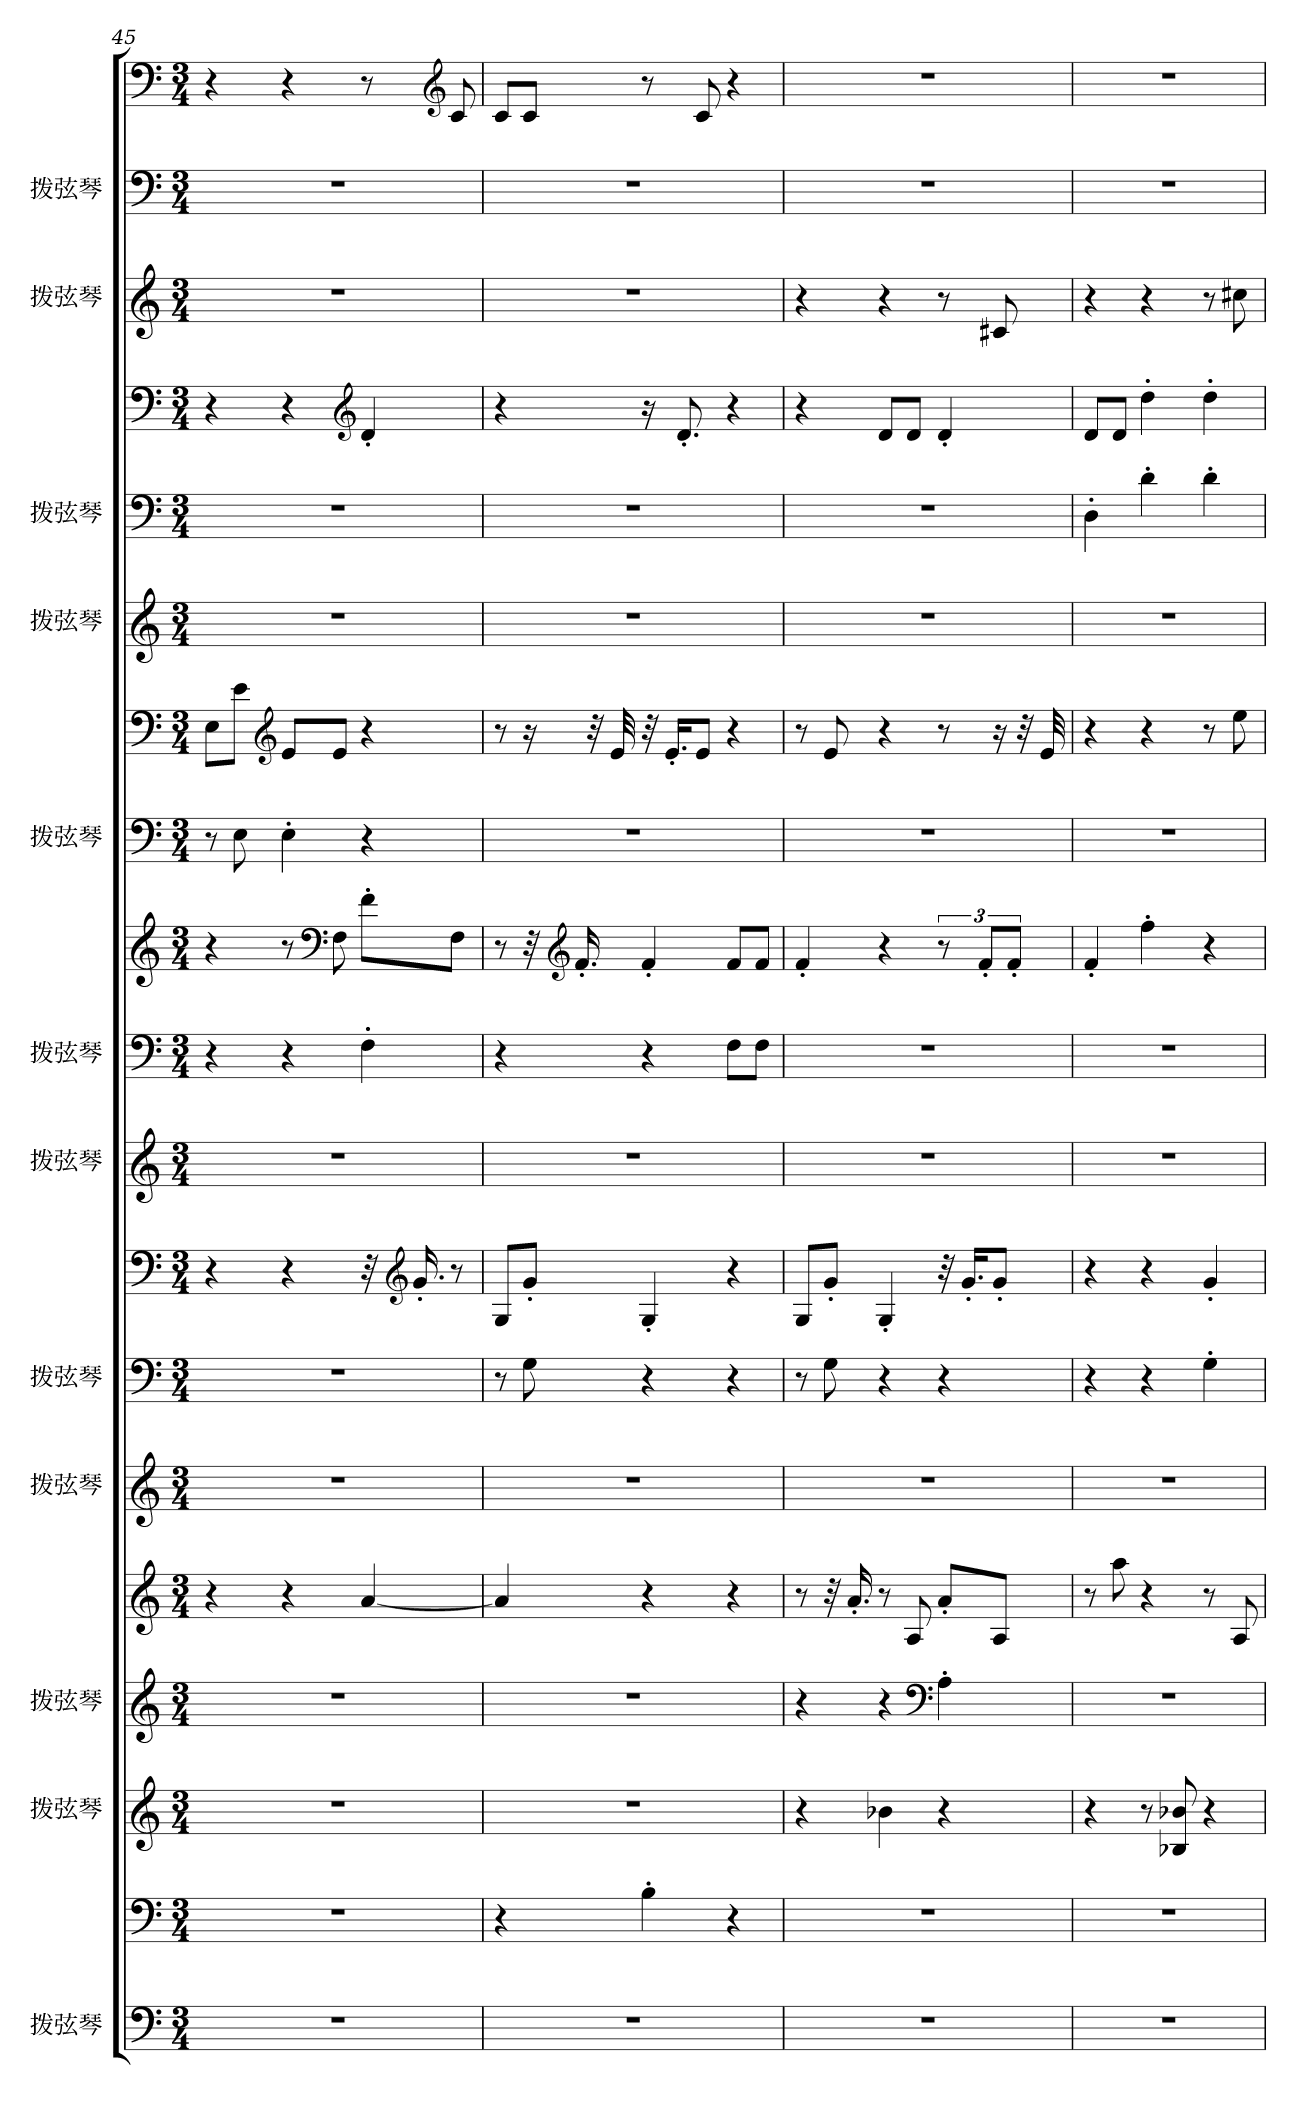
**kern	**kern	**kern	**kern	**kern	**kern	**kern	**kern	**kern	**kern	**kern	**kern	**kern	**kern	**kern	**kern	**kern	**kern	**kern
*part12	*part12	*part11	*part10	*part10	*part9	*part8	*part8	*part7	*part6	*part6	*part5	*part5	*part4	*part3	*part3	*part2	*part1	*part1
*staff19	*staff18	*staff17	*staff16	*staff15	*staff14	*staff13	*staff12	*staff11	*staff10	*staff9	*staff8	*staff7	*staff6	*staff5	*staff4	*staff3	*staff2	*staff1
*I"拨弦琴	*	*I"拨弦琴	*I"拨弦琴	*	*I"拨弦琴	*I"拨弦琴	*	*I"拨弦琴	*I"拨弦琴	*	*I"拨弦琴	*	*I"拨弦琴	*I"拨弦琴	*	*I"拨弦琴	*I"拨弦琴	*
!!LO:PB:g=z
*clefF4	*clefF4	*clefG2	*clefG2	*clefG2	*clefG2	*clefF4	*clefF4	*clefG2	*clefF4	*clefG2	*clefF4	*clefF4	*clefG2	*clefF4	*clefF4	*clefG2	*clefF4	*clefF4
*k[]	*k[]	*k[]	*k[]	*k[]	*k[]	*k[]	*k[]	*k[]	*k[]	*k[]	*k[]	*k[]	*k[]	*k[]	*k[]	*k[]	*k[]	*k[]
*M3/4	*M3/4	*M3/4	*M3/4	*M3/4	*M3/4	*M3/4	*M3/4	*M3/4	*M3/4	*M3/4	*M3/4	*M3/4	*M3/4	*M3/4	*M3/4	*M3/4	*M3/4	*M3/4
=45	=45	=45	=45	=45	=45	=45	=45	=45	=45	=45	=45	=45	=45	=45	=45	=45	=45	=45
2.r	2.r	2.r	2.r	4r	2.r	2.r	4r	2.r	4r	4r	8r	8E\L	2.r	2.r	4r	2.r	2.r	4r
.	.	.	.	.	.	.	.	.	.	.	8E\	8e\J	.	.	.	.	.	.
*	*	*	*	*	*	*	*	*	*	*	*	*clefG2	*	*	*	*	*	*
.	.	.	.	4r	.	.	4r	.	4r	8r	4E'\	8e/L	.	.	4r	.	.	4r
*	*	*	*	*	*	*	*	*	*	*clefF4	*	*	*	*	*	*	*	*
.	.	.	.	.	.	.	.	.	.	8F\	.	8e/J	.	.	.	.	.	.
*	*	*	*	*	*	*	*	*	*	*	*	*	*	*	*clefG2	*	*	*
.	.	.	.	[4a/	.	.	32r	.	4F'\	8f'\L	4r	4r	.	.	4d'/	.	.	8r
*	*	*	*	*	*	*	*clefG2	*	*	*	*	*	*	*	*	*	*	*
.	.	.	.	.	.	.	16.g'/	.	.	.	.	.	.	.	.	.	.	.
*	*	*	*	*	*	*	*	*	*	*	*	*	*	*	*	*	*	*clefG2
.	.	.	.	.	.	.	8r	.	.	8F\J	.	.	.	.	.	.	.	8c/
=46	=46	=46	=46	=46	=46	=46	=46	=46	=46	=46	=46	=46	=46	=46	=46	=46	=46	=46
2.r	4r	2.r	2.r	4a/]	2.r	8r	8G/L	2.r	4r	8r	2.r	8r	2.r	2.r	4r	2.r	2.r	8c/L
.	.	.	.	.	.	8G\	8g'/J	.	.	32r	.	16r	.	.	.	.	.	8c/J
*	*	*	*	*	*	*	*	*	*	*clefG2	*	*	*	*	*	*	*	*
.	.	.	.	.	.	.	.	.	.	16.f'/	.	.	.	.	.	.	.	.
.	.	.	.	.	.	.	.	.	.	.	.	32r	.	.	.	.	.	.
.	.	.	.	.	.	.	.	.	.	.	.	32e/	.	.	.	.	.	.
.	4B'\	.	.	4r	.	4r	4G'/	.	4r	4f'/	.	32r	.	.	16r	.	.	8r
.	.	.	.	.	.	.	.	.	.	.	.	16.e'/KL	.	.	.	.	.	.
.	.	.	.	.	.	.	.	.	.	.	.	.	.	.	8.d'/	.	.	.
.	.	.	.	.	.	.	.	.	.	.	.	8e/J	.	.	.	.	.	8c/
.	4r	.	.	4r	.	4r	4r	.	8F\L	8f/L	.	4r	.	.	4r	.	.	4r
.	.	.	.	.	.	.	.	.	8F\J	8f/J	.	.	.	.	.	.	.	.
=47	=47	=47	=47	=47	=47	=47	=47	=47	=47	=47	=47	=47	=47	=47	=47	=47	=47	=47
2.r	2.r	4r	4r	8r	2.r	8r	8G/L	2.r	2.r	4f'/	2.r	8r	2.r	2.r	4r	4r	2.r	2.r
.	.	.	.	32r	.	8G\	8g'/J	.	.	.	.	8e/	.	.	.	.	.	.
.	.	.	.	16.a'/	.	.	.	.	.	.	.	.	.	.	.	.	.	.
.	.	4b-X\	4r	8r	.	4r	4G'/	.	.	4r	.	4r	.	.	8d/L	4r	.	.
.	.	.	.	8A/	.	.	.	.	.	.	.	.	.	.	8d/J	.	.	.
*	*	*	*clefF4	*	*	*	*	*	*	*	*	*	*	*	*	*	*	*
.	.	4r	4A'\	8a'/L	.	4r	32r	.	.	12r	.	8r	.	.	4d'/	8r	.	.
.	.	.	.	.	.	.	16.g'/KL	.	.	.	.	.	.	.	.	.	.	.
.	.	.	.	.	.	.	.	.	.	12f'/L	.	.	.	.	.	.	.	.
.	.	.	.	8A/J	.	.	8g'/J	.	.	.	.	16r	.	.	.	8c#X/	.	.
.	.	.	.	.	.	.	.	.	.	12f'/J	.	.	.	.	.	.	.	.
.	.	.	.	.	.	.	.	.	.	.	.	32r	.	.	.	.	.	.
.	.	.	.	.	.	.	.	.	.	.	.	32e/	.	.	.	.	.	.
!!LO:PB:g=z
=48	=48	=48	=48	=48	=48	=48	=48	=48	=48	=48	=48	=48	=48	=48	=48	=48	=48	=48
2.r	2.r	4r	2.r	8r	2.r	4r	4r	2.r	2.r	4f'/	2.r	4r	2.r	4D'\	8d/L	4r	2.r	2.r
.	.	.	.	8aa\	.	.	.	.	.	.	.	.	.	.	8d/J	.	.	.
.	.	8r	.	4r	.	4r	4r	.	.	4ff'\	.	4r	.	4d'\	4dd'\	4r	.	.
.	.	8B-X/ 8b-X/	.	.	.	.	.	.	.	.	.	.	.	.	.	.	.	.
.	.	4r	.	8r	.	4G'\	4g'/	.	.	4r	.	8r	.	4d'\	4dd'\	8r	.	.
.	.	.	.	8A/	.	.	.	.	.	.	.	8ee\	.	.	.	8cc#X\	.	.
=	=	=	=	=	=	=	=	=	=	=	=	=	=	=	=	=	=	=
*-	*-	*-	*-	*-	*-	*-	*-	*-	*-	*-	*-	*-	*-	*-	*-	*-	*-	*-
